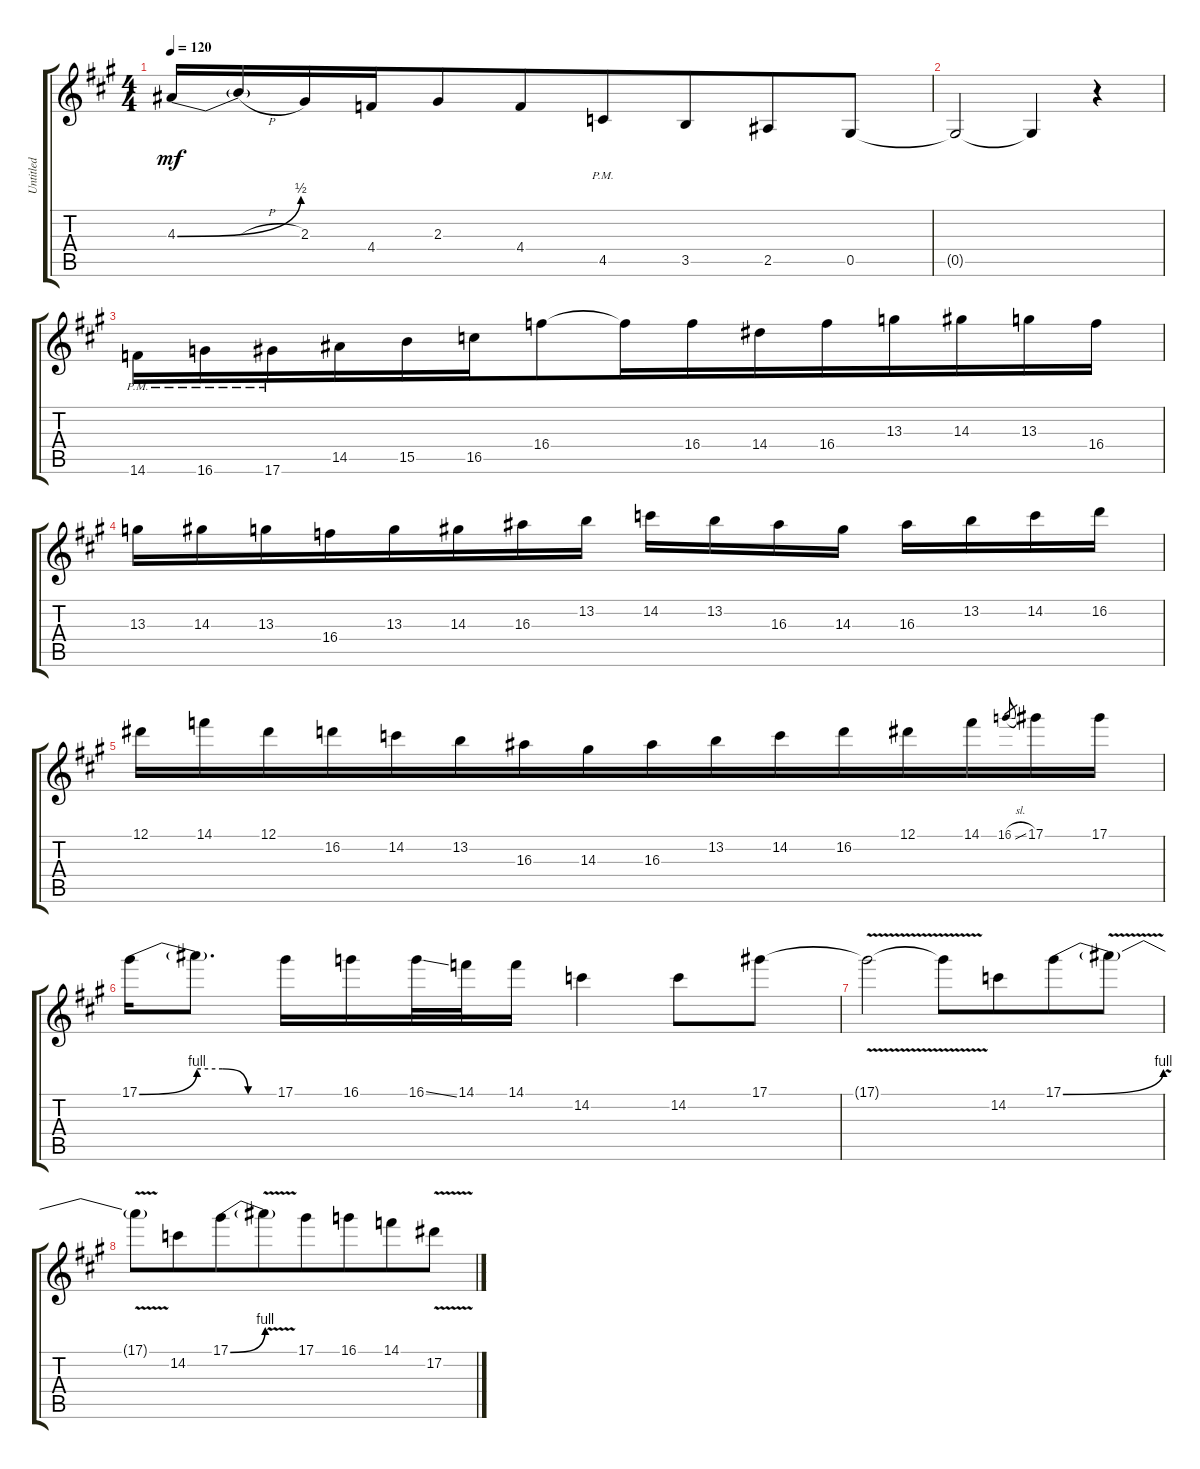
\track ("Untitled" "Untitled") {instrument distortionguitar}
\staff {score tabs}
\tuning (Eb4 Bb3 Gb3 Db3 Ab2 Eb2) {hide}
\ts (4 4)
\tempo 120
\clef g2
\ks a
4.3{be (bend 0 0 60 2)}.16{dy mf beam merge} 4.3{h t}.16{beam merge} 2.3.16{beam merge} 4.4.16{beam merge} 2.3.8{beam merge} 4.4.8{beam merge} 4.5{pm}.8 3.5.8{beam merge} 2.5.8{beam merge} 0.5.8 |
0.5{t}.2{beam merge} 0.5{t}.4{beam merge} r.4 |
14.6{pm}.16{beam merge} 16.6{pm}.16{beam merge} 17.6{pm}.16{beam merge} 14.5.16{beam merge} 15.5.16{beam merge} 16.5.16{beam merge} 16.4.8{beam merge} 16.4{t}.16{beam merge} 16.4.16{beam merge} 14.4.16{beam merge} 16.4.16{beam merge} 13.3.16{beam merge} 14.3.16{beam merge} 13.3.16{beam merge} 16.4.16 |
13.3.16{beam merge} 14.3.16 13.3.16{beam merge} 16.4.16{beam merge} 13.3.16{beam merge} 14.3.16{beam merge} 16.3.16{beam merge} 13.2.16 14.2.16 13.2.16{beam merge} 16.3.16{beam merge} 14.3.16 16.3.16{beam merge} 13.2.16{beam merge} 14.2.16 16.2.16 |
12.1.16 14.1.16{beam merge} 12.1.16{beam merge} 16.2.16{beam merge} 14.2.16{beam merge} 13.2.16{beam merge} 16.3.16{beam merge} 14.3.16{beam merge} 16.3.16{beam merge} 13.2.16{beam merge} 14.2.16{beam merge} 16.2.16{beam merge} 12.1.16{beam merge} 14.1.16 16.1{sl}.8{gr beam merge} 17.1.16{beam merge} 17.1.16 |
17.1{be (bend 0 0 60 4)}.16{beam merge} 17.1{be (custom 0 4 20 4 40 0 60 0) t}.8{d} 17.1.16{beam merge} 16.1.16{beam merge} 16.1{ss}.32{beam merge} 14.1.32{beam merge} 14.1.16{beam merge} 14.2.4{beam merge} 14.2.8{beam merge} 17.1.8 |
17.1{v t}.2{beam merge} 17.1{v t}.8{beam merge} 14.2.8{beam merge} 17.1{be (bend 0 0 60 4)}.8{beam merge} 17.1{v t}.8 |
17.1{v t}.8{beam merge} 14.2.8{beam merge} 17.1{be (bend 0 0 60 4)}.8{beam merge} 17.1{v t}.8{beam merge} 17.1.8{beam merge} 16.1.8{beam merge} 14.1.8{beam merge} 17.2{v}.8
